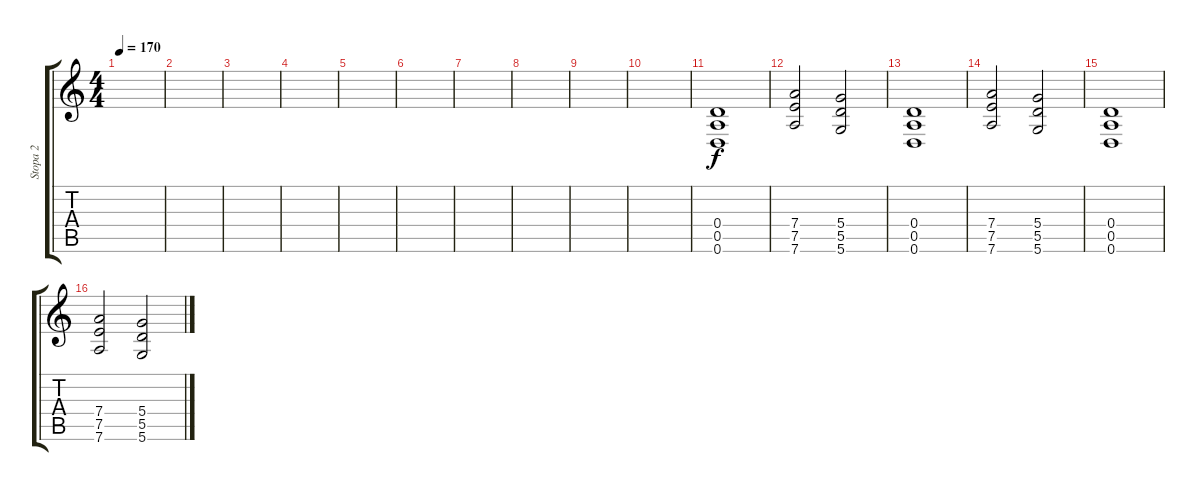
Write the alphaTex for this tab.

\track ("Stopa 2" "Stopa 2") {instrument distortionguitar}
\staff {score tabs}
\tuning (E4 B3 G3 D3 A2 D2) {hide}
\ts (4 4)
\tempo 170
\clef g2
\ks c
|
|
|
|
|
|
|
|
|
|
(0.4 0.5 0.6).1 |
(7.4 7.5 7.6).2 (5.4 5.5 5.6).2 |
(0.4 0.5 0.6).1 |
(7.4 7.5 7.6).2 (5.4 5.5 5.6).2 |
(0.4 0.5 0.6).1 |
(7.4 7.5 7.6).2 (5.4 5.5 5.6).2
